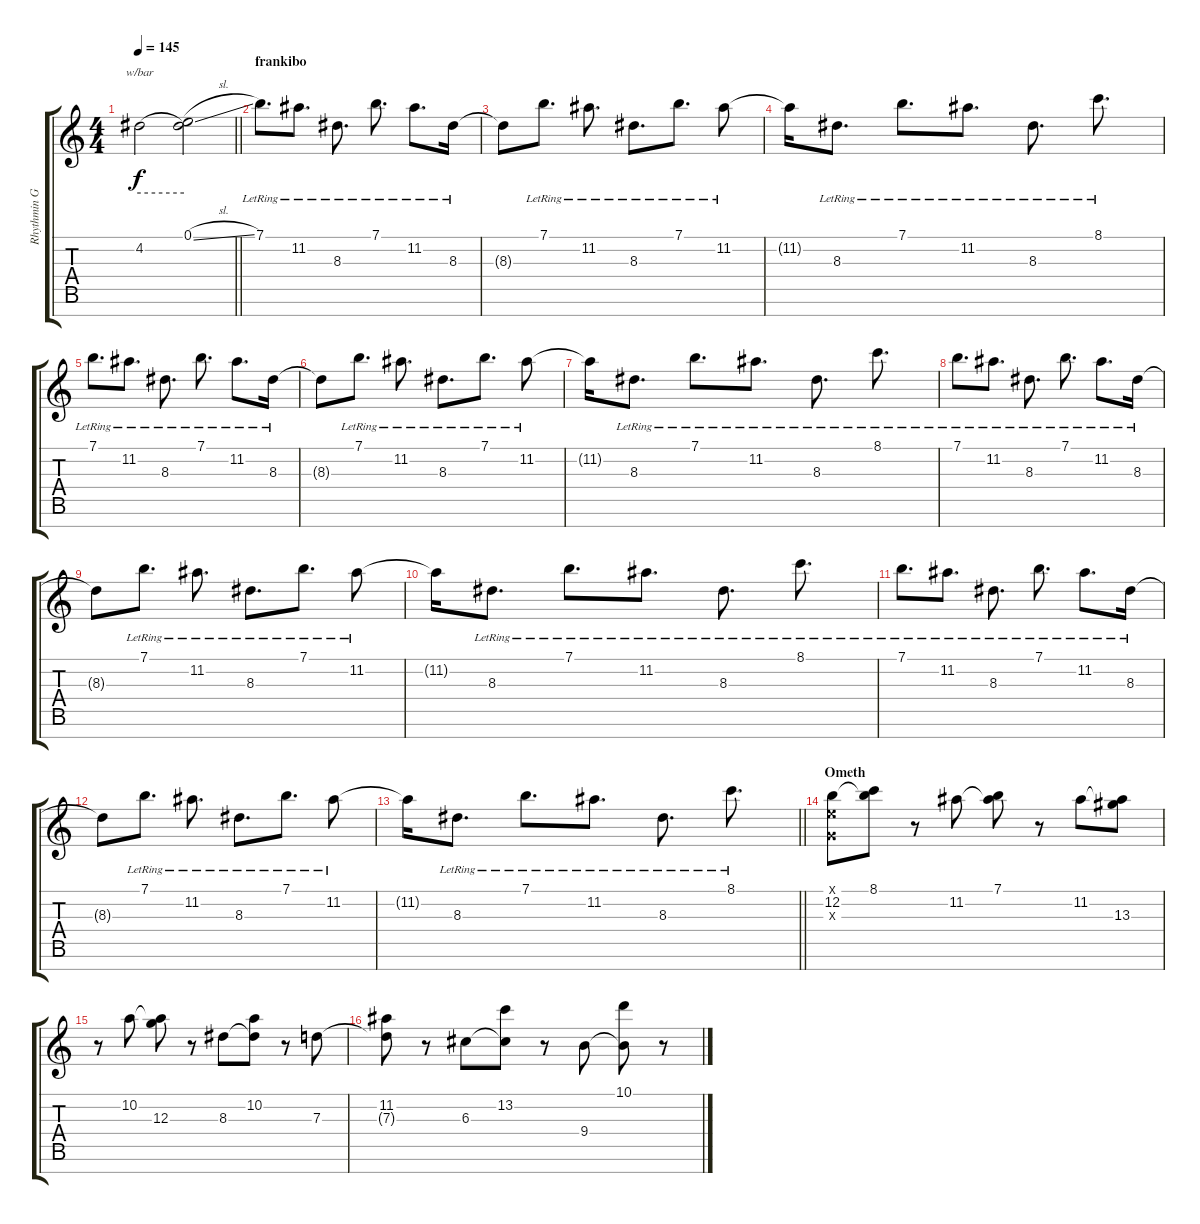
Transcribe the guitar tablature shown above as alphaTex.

\track ("Rhythmin Guitar #1" "Rhythmin G") {instrument distortionguitar}
\staff {score tabs}
\tuning (E4 B3 G3 D3 A2 E2 B1) {hide}
\ts (4 4)
\tempo 145
\clef g2
\barLineRight lightlight
\ks c
4.2.2{tbe (hold default 0 0 60 0) dy f} (0.1{sl} 4.2{t}).2 |
\section ("" "frankibo")
7.1{lr}.8{d} 11.2{lr}.8{d} 8.3{lr}.8{d} 7.1{lr}.8{d} 11.2{lr}.8{d} 8.3{lr}.16 |
8.3{t}.8 7.1{lr}.8{d} 11.2{lr}.8{d} 8.3{lr}.8{d} 7.1{lr}.8{d} 11.2{lr}.8 |
11.2{t}.16 8.3{lr}.8{d} 7.1{lr}.8{d} 11.2{lr}.8{d} 8.3{lr}.8{d} 8.1{lr}.8{d} |
7.1{lr}.8{d} 11.2{lr}.8{d} 8.3{lr}.8{d} 7.1{lr}.8{d} 11.2{lr}.8{d} 8.3{lr}.16 |
8.3{t}.8 7.1{lr}.8{d} 11.2{lr}.8{d} 8.3{lr}.8{d} 7.1{lr}.8{d} 11.2{lr}.8 |
11.2{t}.16 8.3{lr}.8{d} 7.1{lr}.8{d} 11.2{lr}.8{d} 8.3{lr}.8{d} 8.1{lr}.8{d} |
7.1{lr}.8{d} 11.2{lr}.8{d} 8.3{lr}.8{d} 7.1{lr}.8{d} 11.2{lr}.8{d} 8.3{lr}.16 |
8.3{t}.8 7.1{lr}.8{d} 11.2{lr}.8{d} 8.3{lr}.8{d} 7.1{lr}.8{d} 11.2{lr}.8 |
11.2{t}.16 8.3{lr}.8{d} 7.1{lr}.8{d} 11.2{lr}.8{d} 8.3{lr}.8{d} 8.1{lr}.8{d} |
7.1{lr}.8{d} 11.2{lr}.8{d} 8.3{lr}.8{d} 7.1{lr}.8{d} 11.2{lr}.8{d} 8.3{lr}.16 |
8.3{t}.8 7.1{lr}.8{d} 11.2{lr}.8{d} 8.3{lr}.8{d} 7.1{lr}.8{d} 11.2{lr}.8 |
\barLineRight lightlight
11.2{t}.16 8.3{lr}.8{d} 7.1{lr}.8{d} 11.2{lr}.8{d} 8.3{lr}.8{d} 8.1{lr}.8{d} |
\section ("" "Ometh")
(0.1{x} 12.2 0.3{x}).8 (8.1 12.2{t}).8 r.8 11.2.8 (7.1 11.2{t}).8 r.8 11.2.8 (11.2{t} 13.3).8 |
r.8 10.2.8 (10.2{t} 12.3).8 r.8 8.3.8 (10.2 8.3{t}).8 r.8 7.3.8 |
(11.2 7.3{t}).8 r.8 6.3.8 (13.2 6.3{t}).8 r.8 9.4.8 (10.1 9.4{t}).8 r.8
